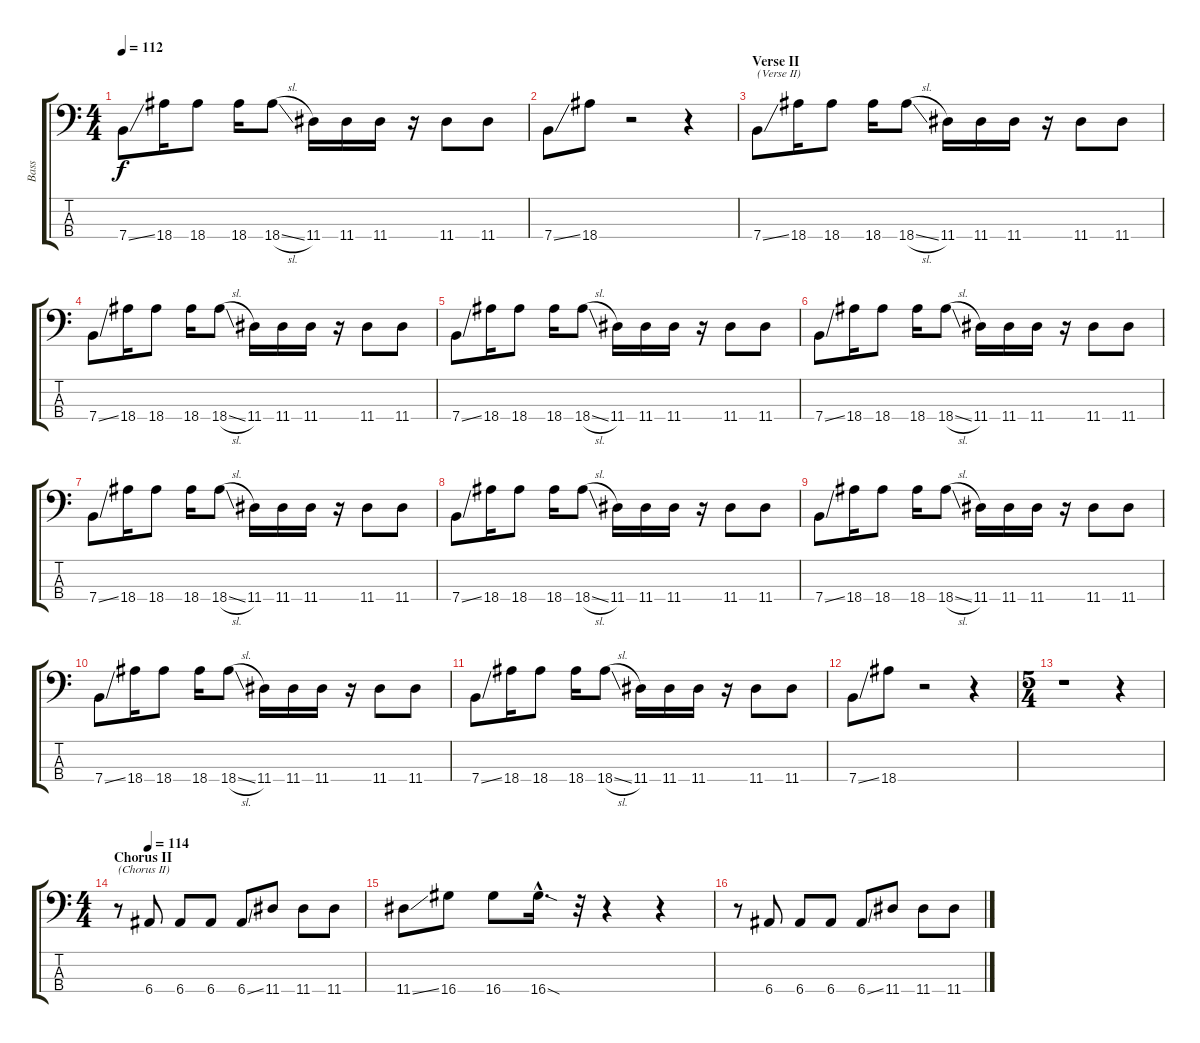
\track ("Bass" "Bass") {instrument electricbasspick}
\staff {score tabs}
\tuning (G2 D2 A1 E1) {hide}
\ts (4 4)
\tempo 112
\clef f4
\ks c
7.4{ss}.8{dy f} 18.4.16 18.4.8 18.4.16 18.4{sl}.8 11.4.16 11.4.16 11.4.16 r.16 11.4.8 11.4.8 |
7.4{ss}.8 18.4.8 r.2 r.4 |
\section ("" "Verse II")
7.4{ss}.8{txt "(Verse II)"} 18.4.16 18.4.8 18.4.16 18.4{sl}.8 11.4.16 11.4.16 11.4.16 r.16 11.4.8 11.4.8 |
7.4{ss}.8 18.4.16 18.4.8 18.4.16 18.4{sl}.8 11.4.16 11.4.16 11.4.16 r.16 11.4.8 11.4.8 |
7.4{ss}.8 18.4.16 18.4.8 18.4.16 18.4{sl}.8 11.4.16 11.4.16 11.4.16 r.16 11.4.8 11.4.8 |
7.4{ss}.8 18.4.16 18.4.8 18.4.16 18.4{sl}.8 11.4.16 11.4.16 11.4.16 r.16 11.4.8 11.4.8 |
7.4{ss}.8 18.4.16 18.4.8 18.4.16 18.4{sl}.8 11.4.16 11.4.16 11.4.16 r.16 11.4.8 11.4.8 |
7.4{ss}.8 18.4.16 18.4.8 18.4.16 18.4{sl}.8 11.4.16 11.4.16 11.4.16 r.16 11.4.8 11.4.8 |
7.4{ss}.8 18.4.16 18.4.8 18.4.16 18.4{sl}.8 11.4.16 11.4.16 11.4.16 r.16 11.4.8 11.4.8 |
7.4{ss}.8 18.4.16 18.4.8 18.4.16 18.4{sl}.8 11.4.16 11.4.16 11.4.16 r.16 11.4.8 11.4.8 |
7.4{ss}.8 18.4.16 18.4.8 18.4.16 18.4{sl}.8 11.4.16 11.4.16 11.4.16 r.16 11.4.8 11.4.8 |
7.4{ss}.8 18.4.8 r.2 r.4 |
\ts (5 4)
r.1 r.4 |
\ts (4 4)
\section ("" "Chorus II")
\tempo (114 0.125)
r.8{txt "(Chorus II)"} 6.4.8 6.4.8 6.4.8 6.4{ss}.8 11.4.8 11.4.8 11.4.8 |
11.4{ss}.8 16.4.8 16.4.8 16.4{sod hac}.16{d} r.32 r.4 r.4 |
r.8 6.4.8 6.4.8 6.4.8 6.4{ss}.8 11.4.8 11.4.8 11.4.8
